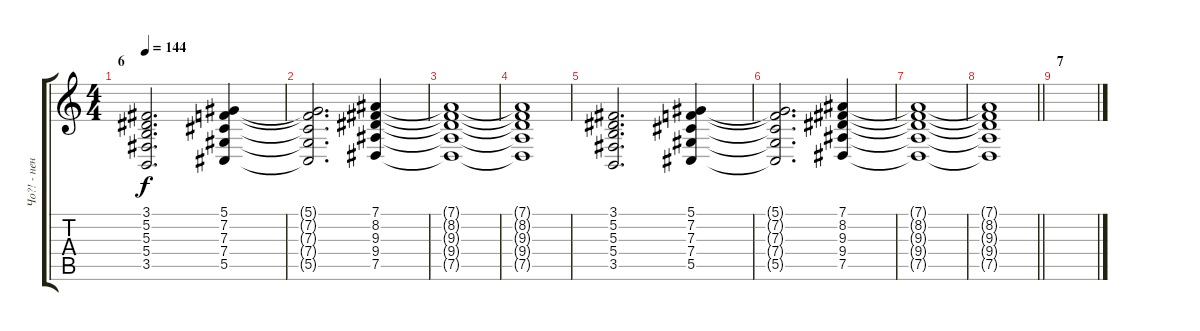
\track ("Чо?! - ненужный трек" "Чо?! - нен") {instrument stringensemble1}
\staff {score tabs}
\tuning (Eb4 Bb3 Gb3 Db3 Ab2 Eb2) {hide}
\ts (4 4)
\section ("" "6")
\tempo 144
\clef g2
\ks c
(3.1 5.2 5.3 5.4 3.5).2{d dy f} (5.1 7.2 7.3 7.4 5.5).4 |
(5.1{t} 7.2{t} 7.3{t} 7.4{t} 5.5{t}).2{d} (7.1 8.2 9.3 9.4 7.5).4 |
(7.1{t} 8.2{t} 9.3{t} 9.4{t} 7.5{t}).1 |
(7.1{t} 8.2{t} 9.3{t} 9.4{t} 7.5{t}).1 |
(3.1 5.2 5.3 5.4 3.5).2{d} (5.1 7.2 7.3 7.4 5.5).4 |
(5.1{t} 7.2{t} 7.3{t} 7.4{t} 5.5{t}).2{d} (7.1 8.2 9.3 9.4 7.5).4 |
(7.1{t} 8.2{t} 9.3{t} 9.4{t} 7.5{t}).1 |
\barLineRight lightlight
(7.1{t} 8.2{t} 9.3{t} 9.4{t} 7.5{t}).1 |
\section ("" "7")
